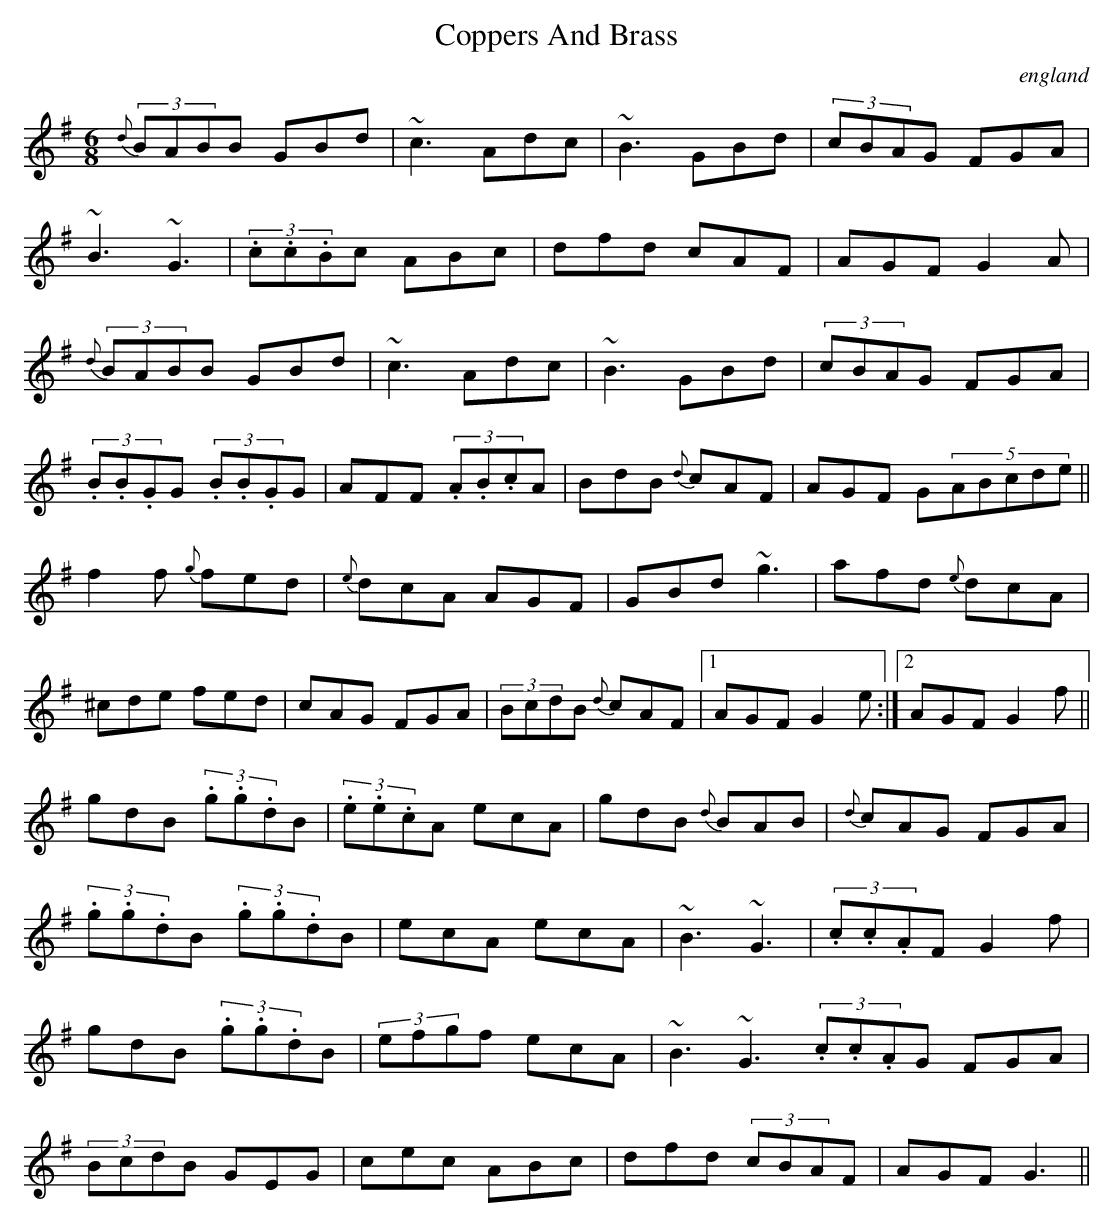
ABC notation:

X:1
T:Coppers And Brass
O:england
M:6/8
K:G
{d}(3BABB GBd | ~c3 Adc | ~B3 GBd | (3cBAG FGA |
~B3 ~G3 | (3.c.c.Bc ABc | dfd cAF | AGF G2A |
{d}(3BABB GBd | ~c3 Adc | ~B3 GBd | (3cBAG FGA |
(3.B.B.GG (3.B.B.GG | AFF (3.A.B.cA | BdB {d}cAF | AGF G(5ABcde ||
f2f {g}fed | {e}dcA AGF | GBd ~g3 | afd {e}dcA |
^cde fed | cAG FGA |  (3BcdB {d}cAF |1 AGF G2e :|2 AGF G2f ||
gdB (3.g.g.dB | (3.e.e.cA ecA | gdB {d}BAB | {d}cAG FGA |
(3.g.g.dB (3.g.g.dB | ecA ecA | ~B3 ~G3 |  (3.c.c.AF G2f |
gdB (3.g.g.dB | (3efgf ecA | ~B3 ~G3 (3.c.c.AG FGA |
(3BcdB GEG | cec ABc | dfd (3cBAF | AGF G3 ||
